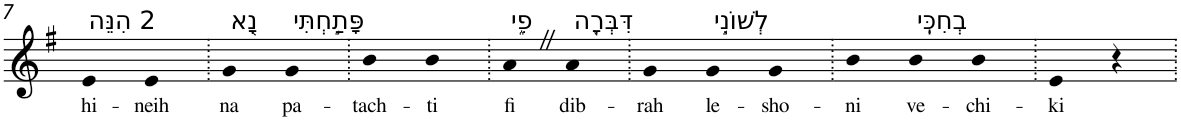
**kern	**text
*part1	*part1
*staff1	*staff1
*I"Piano	*
*I'Pno	*
!!LO:PB:g=z
*clefG2	*
*k[f#]	*
*G:	*
=7	=7
!LO:TX:a:t=2 הִנֵּה	!
!	!LO:LY:b
4e	hi-
!	!LO:LY:b
4e	-neih
=8.	=8.
!LO:TX:a:t=נָ֭א	!
!	!LO:LY:b
4g	na
!LO:TX:a:t=פָּתַ֣חְתִּי	!
!	!LO:LY:b
4g	pa-
=9.	=9.
!	!LO:LY:b
4b	-tach-
!	!LO:LY:b
4b	-ti
=10.	=10.
!LO:TX:a:t=פִ֑י	!
!	!LO:LY:b
4aZ	fi
!LO:TX:a:t=דִּבְּרָ֖ה	!
!	!LO:LY:b
4a	dib-
=11.	=11.
!	!LO:LY:b
4g	-rah
!LO:TX:a:t=לְשׁוֹנִ֣י	!
!	!LO:LY:b
4g	le-
!	!LO:LY:b
4g	-sho-
=12.	=12.
!	!LO:LY:b
4b	-ni
!LO:TX:a:t=בְחִכִּֽי	!
!	!LO:LY:b
4b	ve-
!	!LO:LY:b
4b	-chi-
=13.	=13.
!	!LO:LY:b
4e	-ki
4r	.
=.	=.
*-	*-
